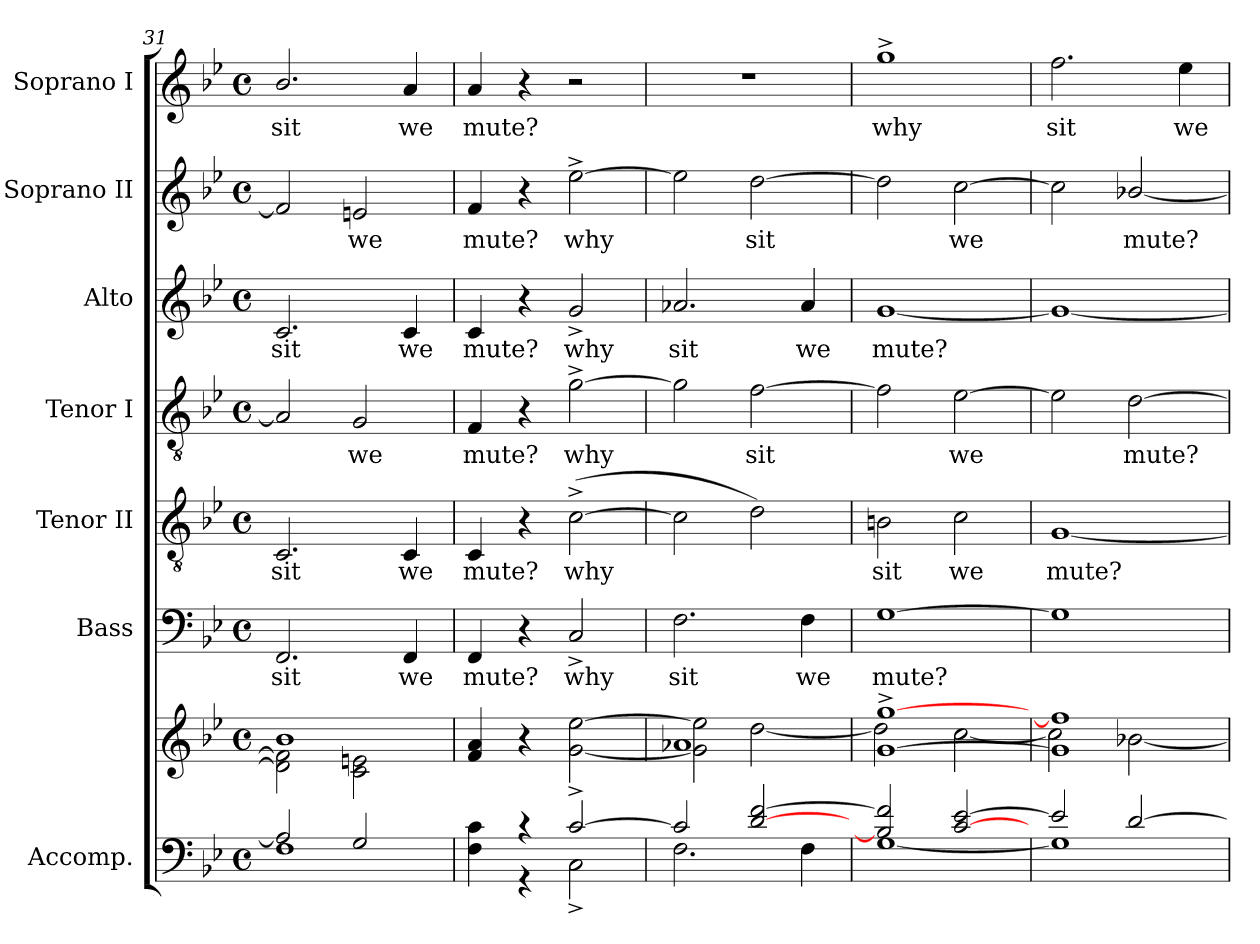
**kern	**kern	**kern	**text	**kern	**text	**kern	**text	**kern	**text	**kern	**text	**kern	**text
*part7	*part7	*part6	*part6	*part5	*part5	*part4	*part4	*part3	*part3	*part2	*part2	*part1	*part1
*staff8	*staff7	*staff6	*staff6	*staff5	*staff5	*staff4	*staff4	*staff3	*staff3	*staff2	*staff2	*staff1	*staff1
*I"Accomp.	*	*I"Bass	*	*I"Tenor II	*	*I"Tenor I	*	*I"Alto	*	*I"Soprano II	*	*I"Soprano I	*
*	*	*I'B	*	*I'T II	*	*I'T I	*	*I'A	*	*I'S II	*	*I'S I	*
*clefF4	*clefG2	*clefF4	*	*clefGv2	*	*clefGv2	*	*clefG2	*	*clefG2	*	*clefG2	*
*k[b-e-]	*k[b-e-]	*k[b-e-]	*	*k[b-e-]	*	*k[b-e-]	*	*k[b-e-]	*	*k[b-e-]	*	*k[b-e-]	*
*B-:	*B-:	*B-:	*	*B-:	*	*B-:	*	*B-:	*	*B-:	*	*B-:	*
*M4/4	*M4/4	*M4/4	*	*M4/4	*	*M4/4	*	*M4/4	*	*M4/4	*	*M4/4	*
*met(c)	*met(c)	*met(c)	*	*met(c)	*	*met(c)	*	*met(c)	*	*met(c)	*	*met(c)	*
=31	=31	=31	=31	=31	=31	=31	=31	=31	=31	=31	=31	=31	=31
*^	*^	*	*	*	*	*	*	*	*	*	*	*	*
!	!	!	!	!	!LO:LY:b	!	!LO:LY:b	!	!	!	!LO:LY:b	!	!	!	!LO:LY:b
2A/]	1F\	1b-/	2d\] 2f\]	2.FF	sit	2.C	sit	2A]	.	2.c	sit	2f]	.	2.b-/	sit
!	!	!	!	!	!	!	!	!	!LO:LY:b	!	!	!	!LO:LY:b	!	!
2G/	.	.	2c\ 2en\	.	.	.	.	2G	we	.	.	2en	we	.	.
!	!	!	!	!	!LO:LY:b	!	!LO:LY:b	!	!	!	!LO:LY:b	!	!	!	!LO:LY:b
.	.	.	.	4FF	we	4C	we	.	.	4c	we	.	.	4a	we
=32	=32	=32	=32	=32	=32	=32	=32	=32	=32	=32	=32	=32	=32	=32	=32
!	!	!	!	!	!LO:LY:b	!	!LO:LY:b	!	!LO:LY:b	!	!LO:LY:b	!	!LO:LY:b	!	!LO:LY:b
4ryy	4F\ 4c\	4f 4a	2ryy	4FF	mute?	4C	mute?	4F	mute?	4c	mute?	4f	mute?	4a	mute?
4r	4r	4r	.	4r	.	4r	.	4r	.	4r	.	4r	.	4r	.
!	!	!	!	!	!LO:LY:b	!	!LO:LY:b	!	!LO:LY:b	!	!LO:LY:b	!	!LO:LY:b	!	!
[2c^/	2C^\	2ryy	[2g\ [2ee-\	2C^	why	(>[2c^	why	[2g^	why	2g^	why	[2ee-^	why	2r	.
=33	=33	=33	=33	=33	=33	=33	=33	=33	=33	=33	=33	=33	=33	=33	=33
!	!	!	!	!	!LO:LY:b	!	!	!	!	!	!LO:LY:b	!	!	!	!
2c/]	2.F\	1a-X	2g\] 2ee-\]	2.F	sit	2c]	.	2g]	.	2.a-X	sit	2ee-]	.	1r	.
!	!	!	!	!	!	!	!	!	!LO:LY:b	!	!	!	!LO:LY:b	!	!
[2d/ [2f/	.	.	[2dd\	.	.	2d)	.	[2f	sit	.	.	[2dd	sit	.	.
!	!	!	!	!	!LO:LY:b	!	!	!	!	!	!LO:LY:b	!	!	!	!
.	4F\	.	.	4F	we	.	.	.	.	4a-	we	.	.	.	.
=34	=34	=34	=34	=34	=34	=34	=34	=34	=34	=34	=34	=34	=34	=34	=34
!	!	!	!	!	!LO:LY:b	!	!LO:LY:b	!	!	!	!LO:LY:b	!	!	!	!LO:LY:b
2B/] 2f/]	[1G\	[1g^ [1gg^	2dd\]	[1G	mute?	2Bn	sit	2f]	.	[1g	mute?	2dd]	.	1gg^	why
!	!	!	!	!	!	!	!LO:LY:b	!	!LO:LY:b	!	!	!	!LO:LY:b	!	!
[2c/ [2e-/	.	.	[2cc\	.	.	2c	we	[2e-	we	.	.	[2cc	we	.	.
=35	=35	=35	=35	=35	=35	=35	=35	=35	=35	=35	=35	=35	=35	=35	=35
!	!	!	!	!	!	!	!LO:LY:b	!	!	!	!	!	!	!	!LO:LY:b
2e-/]	1G\]	1g] 1ff]	2cc\]	1G]	.	[1G	mute?	2e-]	.	1g_	.	2cc]	.	2.ff	sit
!	!	!	!	!	!	!	!	!	!LO:LY:b	!	!	!	!LO:LY:b	!	!
[2d/	.	.	[2b-X\	.	.	.	.	[2d	mute?	.	.	[2b-X/	mute?	.	.
!	!	!	!	!	!	!	!	!	!	!	!	!	!	!	!LO:LY:b
.	.	.	.	.	.	.	.	.	.	.	.	.	.	4ee-	we
*v	*v	*	*	*	*	*	*	*	*	*	*	*	*	*	*
*	*v	*v	*	*	*	*	*	*	*	*	*	*	*	*
=	=	=	=	=	=	=	=	=	=	=	=	=	=
*-	*-	*-	*-	*-	*-	*-	*-	*-	*-	*-	*-	*-	*-
